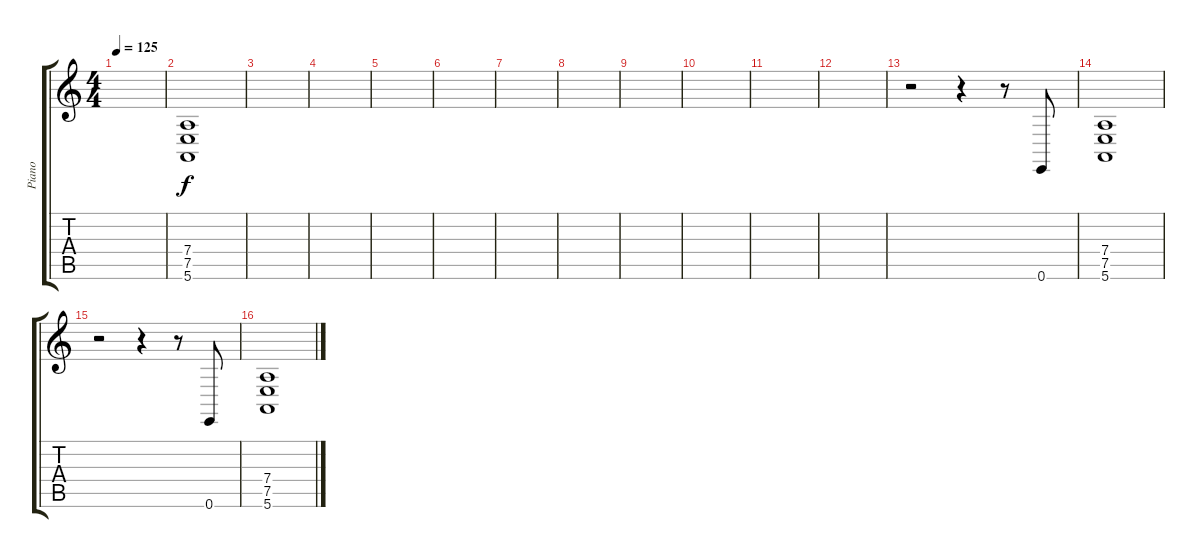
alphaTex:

\track ("Piano" "Piano") {instrument acousticgrandpiano}
\staff {score tabs}
\tuning (E4 B3 G3 D3 A2 E2) {hide}
\ts (4 4)
\tempo 125
\clef g2
\ks c
|
(7.4 7.5 5.6).1{volume 10} |
|
|
|
|
|
|
|
|
|
|
r.2 r.4 r.8 0.6.8 |
(7.4 7.5 5.6).1 |
r.2 r.4 r.8 0.6.8 |
(7.4 7.5 5.6).1
